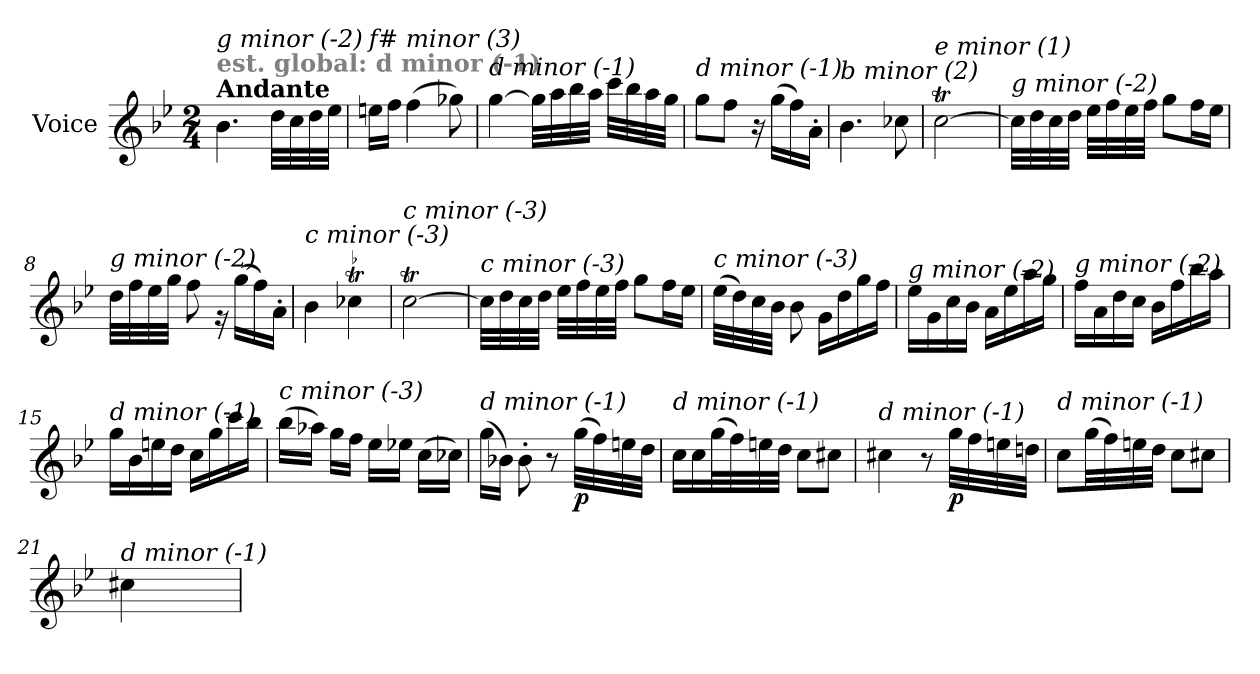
**kern	**dynam
*part1	*part1
*staff1	*staff1
*I"Voice	*
*clefG2	*
*k[b-e-]	*
*B-:	*
*M2/4	*
=1	=1
!LO:TX:a:B:t=Andante	!
!LO:TX:a:B:color=#808080:t=est. global&colon; d minor (-1)	!
!LO:TX:i:t=g minor (-2)	!
4.b-\	.
32dd\LLL	.
32cc\	.
32dd\	.
32ee-\JJJ	.
=2	=2
!LO:TX:i:t=f# minor (3)	!
16een\LL	.
16ff\JJ	.
(>4ff\	.
8gg-Xi\)	.
=3	=3
!LO:TX:i:t=d minor (-1)	!
[4gg\	.
32gg\LLL]	.
32aa\	.
32bb-\	.
32aa\JJJ	.
32ccc\LLL	.
32bb-\	.
32aa\	.
32gg\JJJ	.
=4	=4
!LO:TX:i:t=d minor (-1)	!
8gg\L	.
8ff\J	.
16r	.
(>16gg\LL	.
16ff\)	.
16a'>\JJ	.
=5	=5
!LO:TX:i:t=b minor (2)	!
4.b-\	.
8cc-Xi\	.
=6	=6
!LO:TX:i:t=e minor (1)	!
[2ccT\	.
!!LO:LB:g=z
=7	=7
!LO:TX:i:t=g minor (-2)	!
32cc\LLL]	.
32dd\	.
32cc\	.
32dd\JJJ	.
32ee-\LLL	.
32ff\	.
32ee-\	.
32ff\JJJ	.
8gg\L	.
16ff\L	.
16ee-\JJ	.
=8	=8
!LO:TX:i:t=g minor (-2)	!
32dd\LLL	.
32ff\	.
32ee-\	.
32gg\JJJ	.
8ff\	.
16rg	.
(>16gg\LL	.
16ff\)	.
16a'>\JJ	.
=9	=9
!LO:TX:i:t=c minor (-3)	!
4b-\	.
4cc-XTi\	.
=10	=10
!LO:TX:i:t=c minor (-3)	!
[2ccT\	.
=11	=11
!LO:TX:i:t=c minor (-3)	!
32cc\LLL]	.
32dd\	.
32cc\	.
32dd\JJJ	.
32ee-\LLL	.
32ff\	.
32ee-\	.
32ff\JJJ	.
8gg\L	.
16ff\L	.
16ee-\JJ	.
!!LO:LB:g=z
=12	=12
!LO:TX:i:t=c minor (-3)	!
(>32ee-\LLL	.
32dd\)	.
32cc\	.
32b-\JJJ	.
8b-\	.
16g\LL	.
16dd\	.
16gg\	.
16ff\JJ	.
=13	=13
!LO:TX:i:t=g minor (-2)	!
16ee-\LL	.
16g\	.
16cc\	.
16b-\JJ	.
16a\LL	.
16ee-\	.
16aa\	.
16gg\JJ	.
=14	=14
!LO:TX:i:t=g minor (-2)	!
16ff\LL	.
16a\	.
16dd\	.
16cc\JJ	.
16b-\LL	.
16ff\	.
16bb-\	.
16aa\JJ	.
=15	=15
!LO:TX:i:t=d minor (-1)	!
16gg\LL	.
16b-\	.
16een\	.
16dd\JJ	.
16cc\LL	.
16gg\	.
16ccc\	.
16bb-\JJ	.
!!LO:LB:g=z
=16	=16
!LO:TX:i:t=c minor (-3)	!
(>16bb-\LL	.
16aa-X\JJ)	.
16gg\LL	.
16ff\JJ	.
16ee-\LL	.
16ee-X\JJ	.
(>16cc\LL	.
16cc-Xi\JJ)	.
!!LO:LB:g=z
=17	=17
!LO:TX:i:t=d minor (-1)	!
(>16gg\LL	.
16b-X\JJ)	.
8b-'>\	.
8r	.
!	!LO:DY:b
(>32gg\LLL	p
32ff\)	.
32een\	.
32dd\JJJ	.
=18	=18
!LO:TX:i:t=d minor (-1)	!
16cc\LL	.
16cc\	.
(>32gg\L	.
32ff\)	.
32een\	.
32dd\JJJ	.
8cc\L	.
8cc#Xi\J	.
=19	=19
!LO:TX:i:t=d minor (-1)	!
4cc#Xi\	.
8r	.
!	!LO:DY:b
32gg\LLL	p
32ff\	.
32een\	.
32ddn\JJJ	.
=20	=20
!LO:TX:i:t=d minor (-1)	!
8cc\L	.
(>32gg\LL	.
32ff\)	.
32een\	.
32dd\JJJ	.
8cc\L	.
8cc#Xi\J	.
=21	=21
!LO:TX:i:t=d minor (-1)	!
4cc#Xi\	.
=	=
*-	*-
